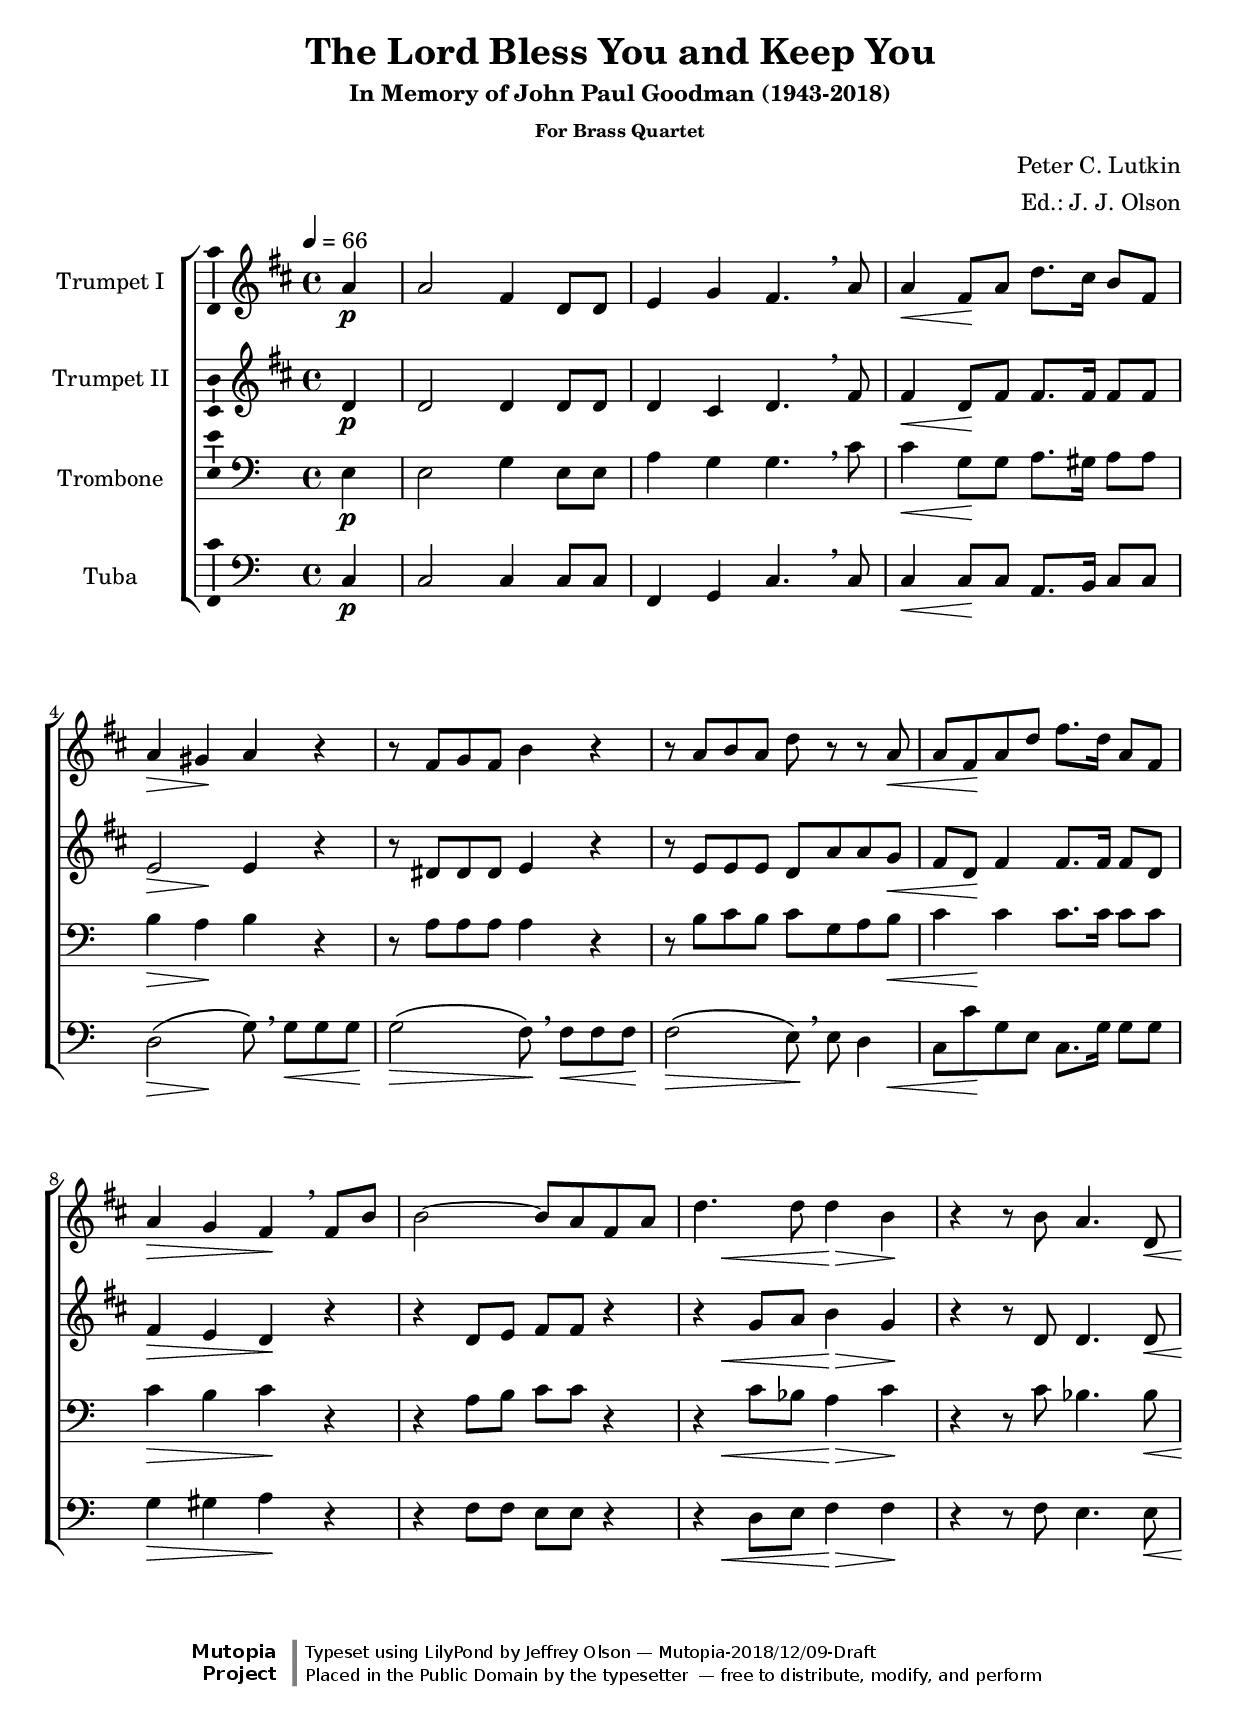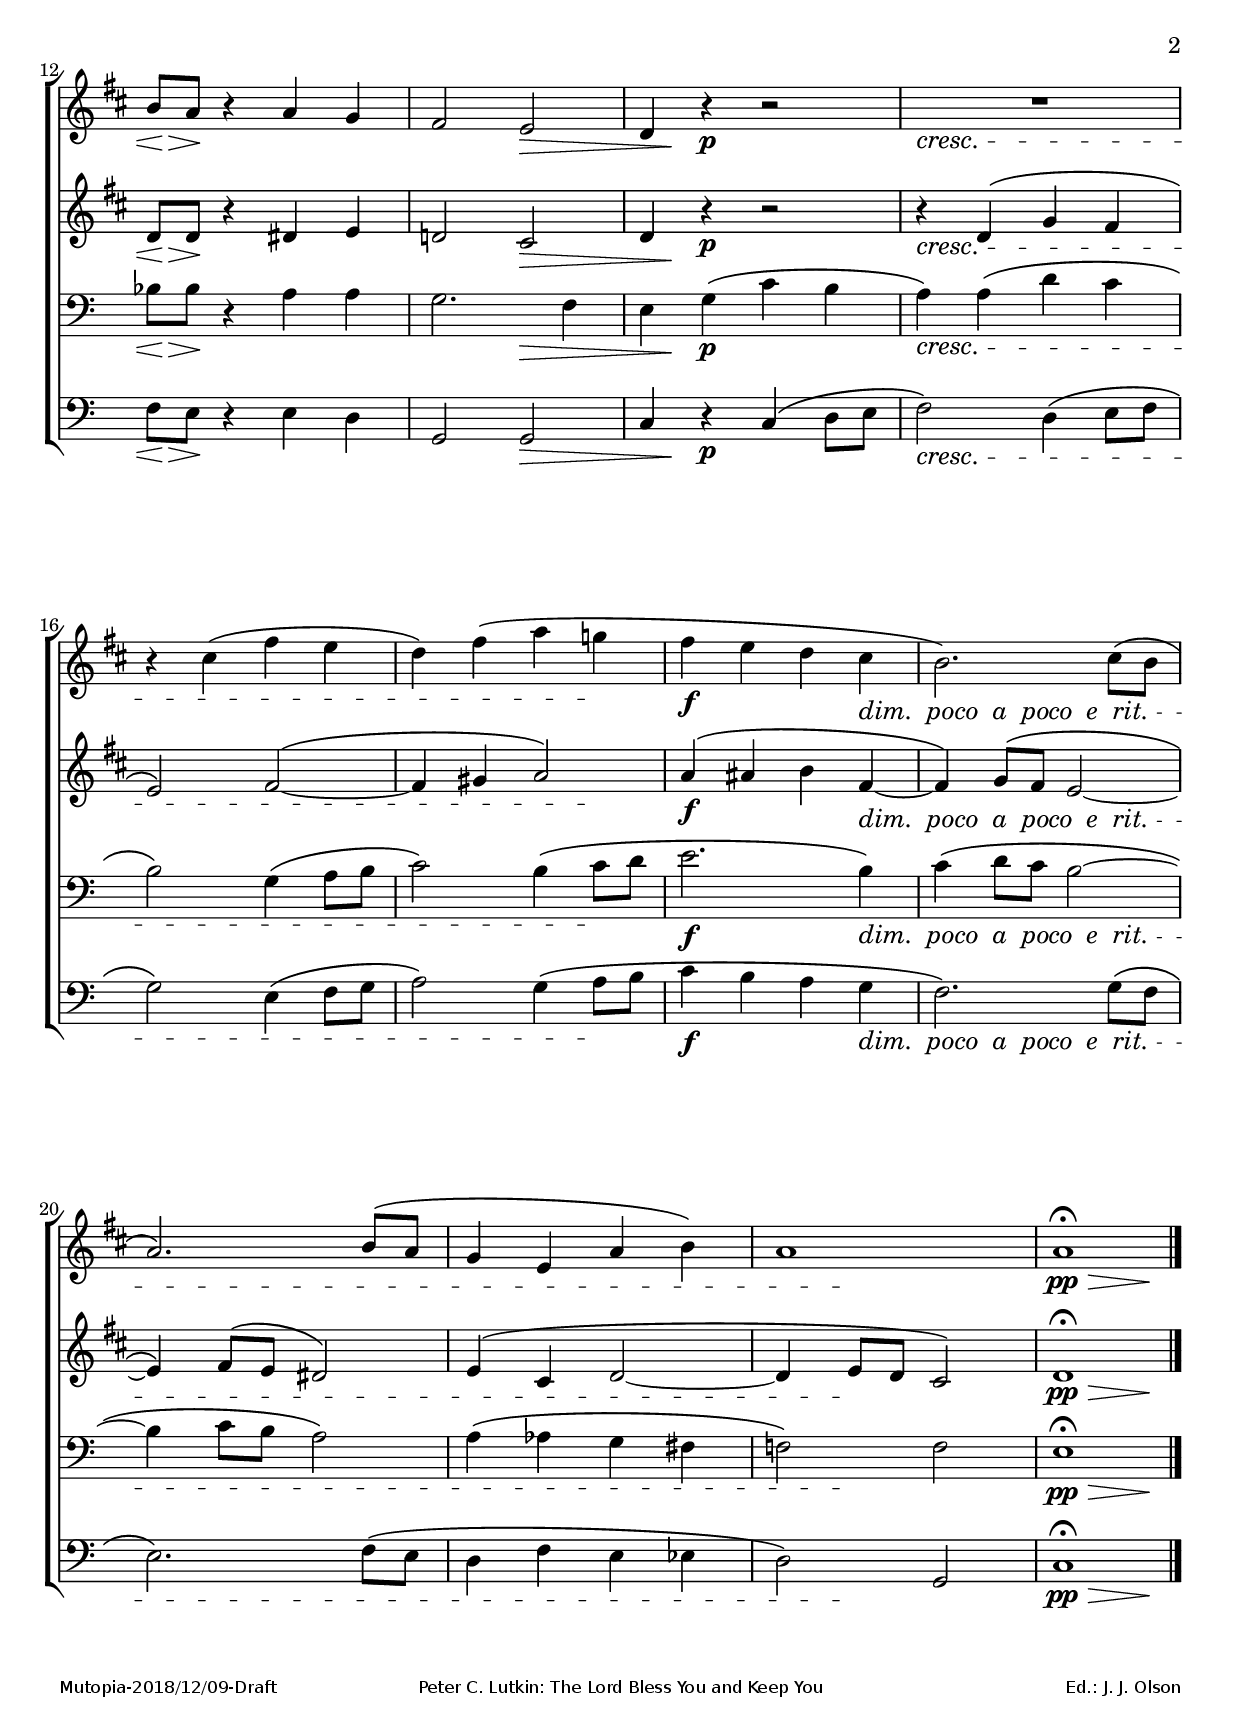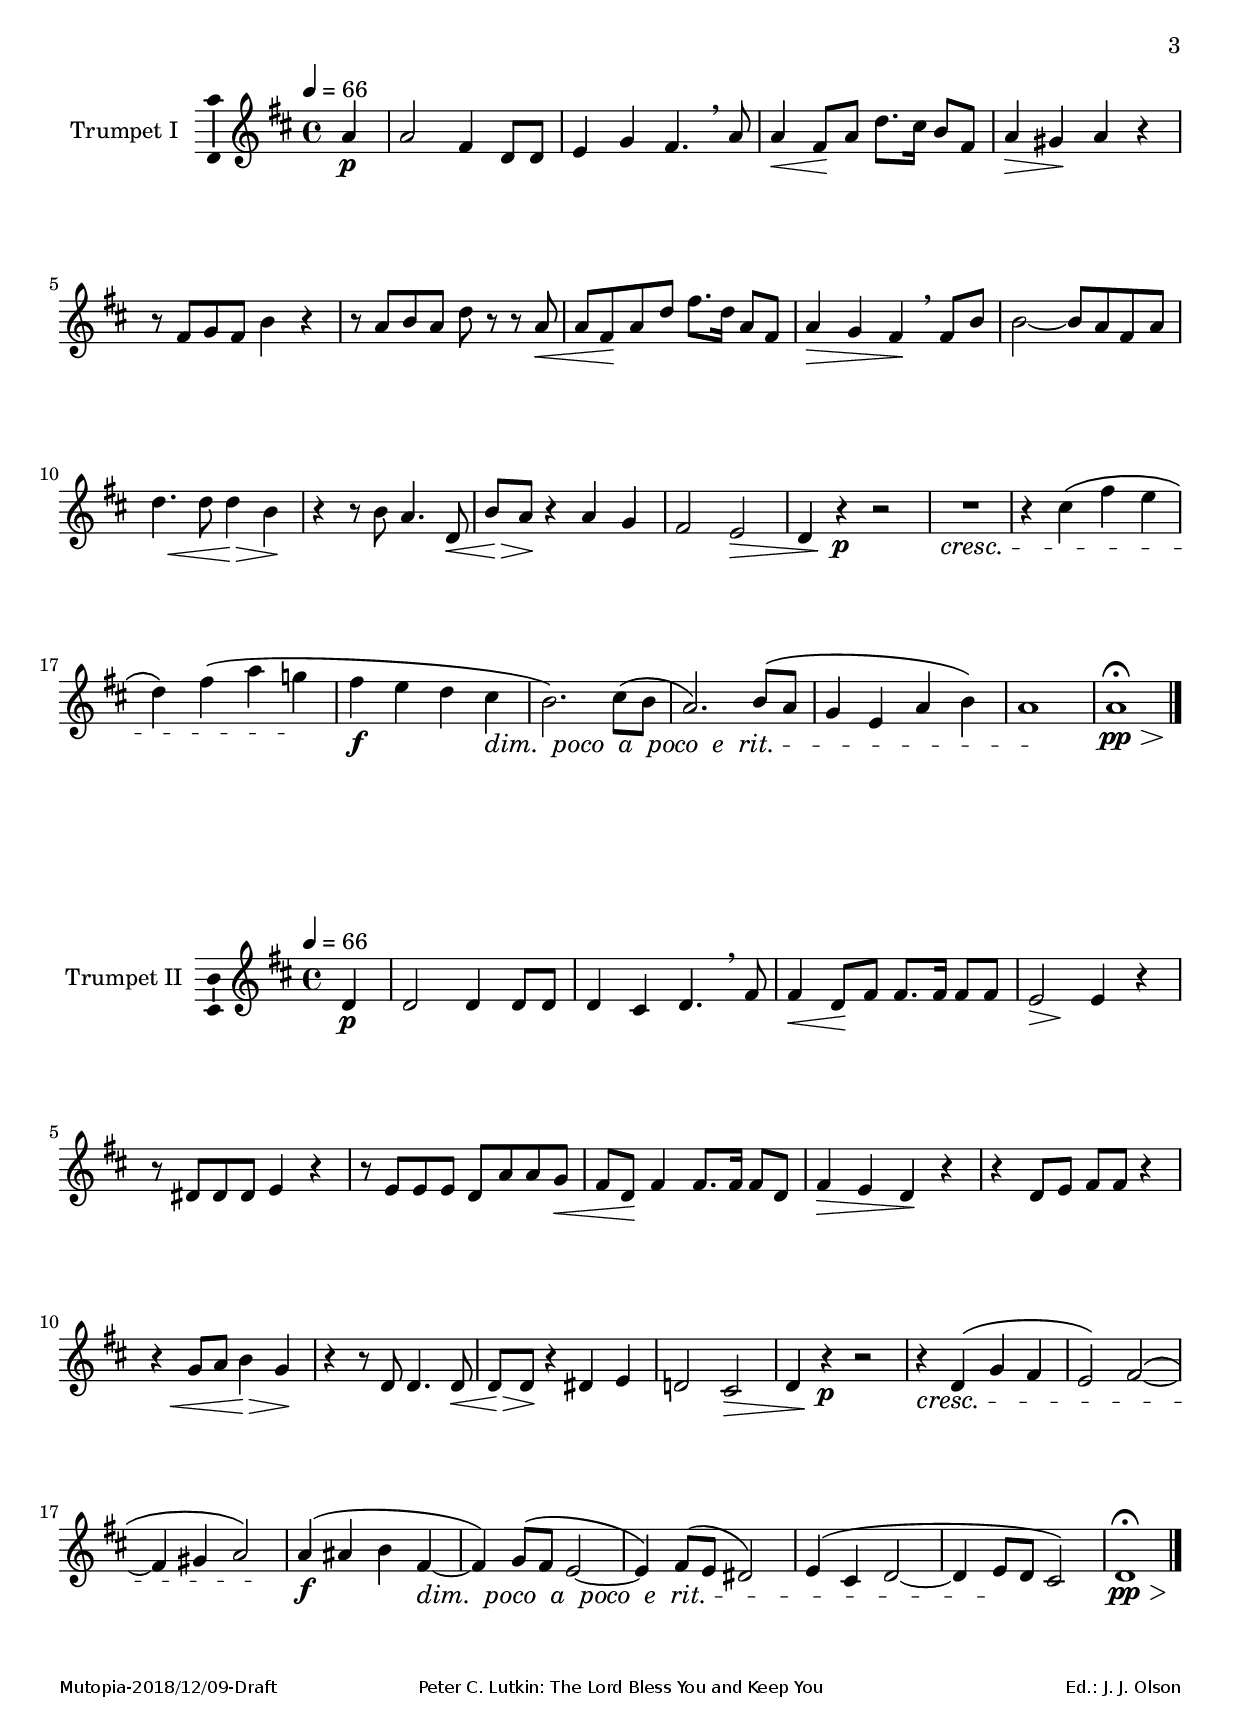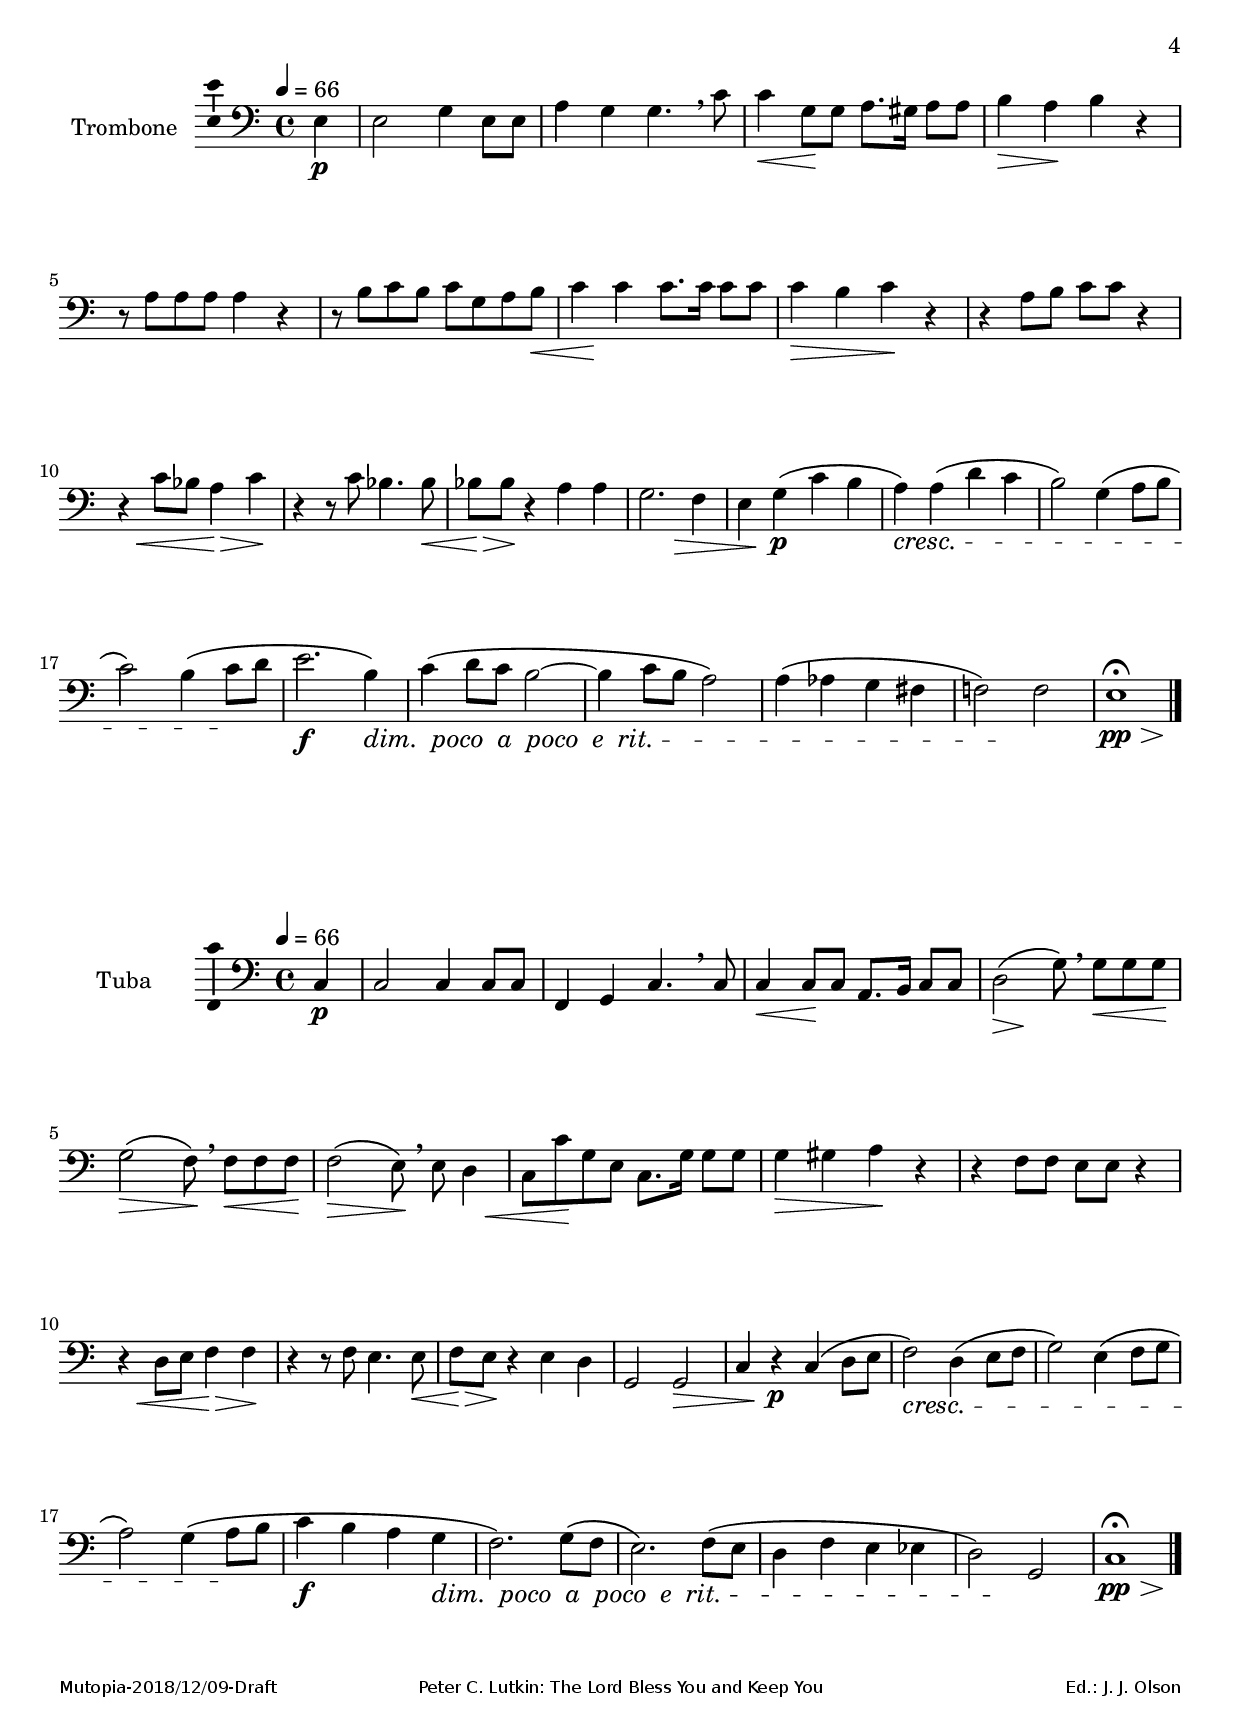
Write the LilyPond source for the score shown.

\version "2.18.2"

\header {
 title = "The Lord Bless You and Keep You"
 subtitle = \markup { \smaller "In Memory of John Paul Goodman (1943-2018)" }
 subsubtitle = \markup { \smaller "For Brass Quartet" }
 composer = "Peter C. Lutkin"
 arranger = "Ed.: J. J. Olson"
 date = "1900"
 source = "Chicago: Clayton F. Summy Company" % IMSLP525535
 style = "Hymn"
 mytagline = ##f

 %            o_
 %       (\___\/_____/)
 %  ~ ~ ~ ~ ~ / ~ ~ ~ ~ ~ ~ ~
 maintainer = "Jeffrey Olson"
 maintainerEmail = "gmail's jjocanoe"
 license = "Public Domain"

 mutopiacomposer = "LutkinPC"
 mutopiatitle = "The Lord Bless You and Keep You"
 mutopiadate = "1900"
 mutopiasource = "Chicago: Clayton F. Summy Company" % IMSLP525535
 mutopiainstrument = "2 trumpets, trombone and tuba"
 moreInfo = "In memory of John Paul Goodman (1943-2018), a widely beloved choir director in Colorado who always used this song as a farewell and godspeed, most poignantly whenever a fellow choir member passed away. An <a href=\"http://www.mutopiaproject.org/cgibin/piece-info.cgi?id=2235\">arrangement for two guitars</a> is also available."

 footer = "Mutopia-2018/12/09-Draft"
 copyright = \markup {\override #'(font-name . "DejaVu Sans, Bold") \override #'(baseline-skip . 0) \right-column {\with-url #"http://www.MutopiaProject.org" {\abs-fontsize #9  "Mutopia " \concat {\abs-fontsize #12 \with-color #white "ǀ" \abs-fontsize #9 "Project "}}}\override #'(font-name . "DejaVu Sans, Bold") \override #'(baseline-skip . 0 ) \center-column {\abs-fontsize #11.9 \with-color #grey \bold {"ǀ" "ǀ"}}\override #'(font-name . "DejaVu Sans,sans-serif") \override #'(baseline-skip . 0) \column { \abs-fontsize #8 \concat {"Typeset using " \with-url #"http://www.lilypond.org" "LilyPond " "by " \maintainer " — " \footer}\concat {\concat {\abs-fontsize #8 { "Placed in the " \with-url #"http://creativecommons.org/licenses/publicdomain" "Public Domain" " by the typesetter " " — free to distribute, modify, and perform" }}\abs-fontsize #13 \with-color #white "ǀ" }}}
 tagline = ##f
 comptitle = \markup { \concat { \composer ": " \title } }
 myfoot = \markup{ \override #'(font-name . "DejaVu Sans,sans-serif") \column { \vspace #2 \abs-fontsize #8 \fill-line { \line { \footer } \line { \comptitle } \line { \arranger } } } }
}


\paper{
  %page-count = #6
  %#(set-paper-size "a4")      %uncomment to test specific paper size
  %#(set-paper-size "letter")  %uncomment to test specific paper size
  indent = \indent + 8\mm
  top-margin = 8\mm
  bottom-margin = 8\mm
  ragged-last-bottom = ##f
  print-first-page-number = ##f
  evenHeaderMarkup = \oddHeaderMarkup % so all page numbers to right
  oddFooterMarkup = \markup { \column {
      \fill-line { \on-the-fly #first-page \column { \vspace #2 \fromproperty #'header:copyright } } 
      \fill-line { \on-the-fly #not-first-page \fromproperty #'header:myfoot }
    }
  }
  evenFooterMarkup = \oddFooterMarkup
}



% function to color notes that are near or out of range
#(define (color-pitch-range grob max-pitch hi-pitch lo-pitch min-pitch) 
  (let ((pitch (ly:event-property (event-cause grob) 'pitch) ))
    (if pitch
      (if (ly:pitch<? max-pitch pitch) (x11-color 'red)
        (if (ly:pitch<? pitch min-pitch) (x11-color 'blue)
          (if (ly:pitch<? hi-pitch pitch) (x11-color 'orange)
            (if (ly:pitch<? pitch lo-pitch) (x11-color 'green)
) ) ) ) ) ) )

% pitch limits for brass quartet
% absolute max and min attainable 
% comfortably attainable hi and lo 

#(define (trumpet-Bb-pitch-range grob) 
   (let ((max-pitch (ly:make-pitch  2 3 SHARP  ) )  ; F#6
         (hi-pitch  (ly:make-pitch  1 6 FLAT   ) )  ; Bb5
         (lo-pitch  (ly:make-pitch -1 2 NATURAL) )  ; E3
         (min-pitch (ly:make-pitch -1 2 NATURAL) )) ; E3
     (color-pitch-range grob max-pitch hi-pitch lo-pitch min-pitch)))

#(define (trombone-Bb-pitch-range grob) 
   (let ((max-pitch (ly:make-pitch  1 1 NATURAL) )  ; D5
         (hi-pitch  (ly:make-pitch  0 3 NATURAL) )  ; F4
         (lo-pitch  (ly:make-pitch -2 6 FLAT   ) )  ; Bb2
         (min-pitch (ly:make-pitch -2 6 FLAT   ) )) ; Bb2
     (color-pitch-range grob max-pitch hi-pitch lo-pitch min-pitch)))

#(define (tuba-F-pitch-range grob) 
   (let ((max-pitch (ly:make-pitch  0 5 NATURAL) )  ; A4
         (hi-pitch  (ly:make-pitch  0 3 NATURAL) )  ; F4
         (lo-pitch  (ly:make-pitch -3 6 NATURAL) )  ; B1
         (min-pitch (ly:make-pitch -3 3 NATURAL) )) ; F1
     (color-pitch-range grob max-pitch hi-pitch lo-pitch min-pitch)))

% tempo/dynamics
acl = _\markup { \smaller \italic "accel." }
rit = _\markup { \smaller \italic "rit." }
dim = _\markup { \smaller \italic "dim." }
crc = _\markup { \smaller \italic "cresc." }
dol = ^\markup { \center-align \smaller \italic "dolce" }
dcf = _\markup { \smaller \italic "D.C." }
fin = _\markup { \smaller \italic "Fin" }
pco = _\markup { \smaller \italic "poco" }
ahh = _\markup { \smaller \italic "a" }
ehh = _\markup { \smaller \italic "e" }

global = {
  \key c \major
  \time 4/4
  \tempo 4=66
}


soprano = \transpose c d {
  \transposition bes
  \global
  \partial 4 { g'4 } | %0
  g'2 e'4 c'8 c' | %1
  d'4 f' e'4. \breathe g'8 | %2
  g'4 e'8 g' c''8. b'16 a'8 e' | %3
  g'4 fis' g' r | %4
  
  r8 e' f' e' a'4 r | %5
  r8 g' a' g' c'' r r g' | %6
  g'8 e' g' c'' e''8. c''16 g'8 e' | %7
  g'4 f' e' \breathe e'8 a' | %8
  a'2~ a'8 g' e' g' | %9
  c''4. c''8 c''4 a' | %10
  r4 r8 a' g'4. c'8 | %11
  a'8 g' r4 g' f' | %12
  e'2 d' | %13
  
  c'4 r r2 | %14
  R1 | %15
  r4 b'\( e'' d'' | %16
  c''4\) e''\( g'' f''! | %17
  e''4 d'' c'' b' | %18
  a'2.\) b'8\( a' | %19
  g'2.\) a'8\( g' | %20
  f'4 d' g' a'\) | %21
  g'1 | %22
  g'1\fermata | %23
  \bar "|."
  
}

alto = \transpose c d {
  \transposition bes
  \global
  \partial 4 { c'4 } | %0
  c'2 c'4 c'8 c' | %1
  c'4 b c'4. \breathe e'8 | %2
  e'4 c'8 e' e'8. e'16 e'8 e' | %3
  d'2 d'4 r | %4
  
  r8 cis' cis' cis' d'4 r | %5
  r8 d' d' d' c' g' g' f' | %6
  e'8 c' e'4 e'8. e'16 e'8 c' | %7
  e'4 d' c' r | %8
  r4 c'8 d' e' e' r4 | %9
  r4 f'8 g' a'4 f' | %10
  r4 r8 c'8 c'4. c'8 | %11
  c'8 c' r4 cis' d' | %12
  c'!2 b | %13
  
  c'4 r r2 | %14
  r4 c'^\( f' e' | %15
  d'2\) e'~^\( | %16
  e'4 fis' g'2\) | %17
  g'4\( gis' a' e'~ | %18
  e'4\) f'8^\( e' d'2~ | %19
  d'4\) e'8^\( d' cis'2\) | %20
  d'4^\( b c'2~ | %21
  c'4 d'8 c' b2\) | %22
  c'1\fermata | %23
  \bar "|."
}

tenor = \transpose c c {
  \global
  \clef "bass"
  \partial 4 { e4 } | %0
  e2 g4 e8 e | %1
  a4 g g4. \breathe c'8 | %2
  c'4 g8 g a8. gis16 a8 a | %3
  b4 a b r | %4
  
  r8 a a a a4 r | %5
  r8 b c' b c' g a b | %6
  c'4 c' c'8. c'16 c'8 c' | %7
  c'4 b c' r | %8
  r4 a8 b c' c' r4 | %9
  r4 c'8 bes a4 c' | %10
  r4 r8 c' bes4. bes8 | %11
  bes8 bes r4 a a | %12
  g2. f4 | %13
  
  e4 g\( c' b | %14
  a4\) a\( d' c' | %15
  b2\) g4\( a8 b | %16
  c'2\) b4\( c'8 d' | %17
  e'2. b4\) | %18
  c'4\( d'8 c' b2~ | %19
  b4 c'8 b a2\) | %20
  a4\( aes g fis | %21
  f!2\) f | %22
  e1\fermata | %23
  \bar "|."
  
}

bass = \transpose c c {
  \global
  \clef "bass"
  \partial 4 { c4 } | %0
  c2 c4 c8 c | %1
  f,4 g, c4. \breathe c8 | %2
  c4 c8 c a,8. b,16 c8 c | %3
  d2\( g8\) \breathe g\< g g\! | %4
  
  g2\(\> f8\)\! \breathe f\< f f\! | %5
  f2\(\> e8\)\! \breathe e d4 | %6
  c8 c' g e c8. g16 g8 g | %7
  g4 gis a r | %8
  r4 f8 f e e r4 | %9
  r4 d8 e f4 f | %10
  r4 r8 f8 e4. e8 | %11
  f8 e r4 e4 d | %12
  g,2 g, | %13
  
  c4 r c\( d8 e | %14
  f2\) d4\( e8 f | %15
  g2\) e4\( f8 g | %16
  a2\) g4\( a8 b | %17
  c'4 b a g | %18
  f2.\) g8\( f | %19
  e2.\) f8\( e | %20
  d4 f e es | %21
  d2\) g, | %22
  c1\fermata | %23
  \bar "|."
  
}

% layout control for brass quartet score
pageQuartet = {
  \partial 4 { s4 } | %0
  s1 %1
  s1 %2
  s1 %3
  \break
  s1 %4
  s1 %5
  s1 %6
  s1 %7
  \break
  s1 %8
  s1 %9
  s1 %10
  s1 %11
  \break
  s1 %12
  s1 %13
  s1 %14
  s1 %15
  \break
  s1 %16
  s1 %17
  s1 %18
  s1 %19
  \break
  s1 %20
  s1 %21
  s1 %22
  s1 %23
  \pageBreak
}

% layout control for individual parts
pageParts = {
  \partial 4 { s4 } | %0
  s1 %1
  s1 %2
  s1 %3
  s1 %4
  \break
  s1 %5
  s1 %6
  s1 %7
  s1 %8
  s1 %9
  \break
  s1 %10
  s1 %11
  s1 %12
  s1 %13
  s1 %14
  s1 %15
  s1 %16
  \break
  s1 %17
  s1 %18
  s1 %19
  s1 %20
  s1 %21
  s1 %22
  s1 %23
}

dimpoco =
#(make-music 'DecrescendoEvent
             'span-direction START
             'span-type 'text
             'span-text "dim.  poco  a  poco  e  rit.")

% common dynamics
crescendi = {
  \partial 4 { s4\p } | %0
  s4 s4 s4 s4 %1
  s4 s4 s4 s4 %2
  s4\< s8\! s8 s4 s4 %3
  s4\> s4\! s4 s4 %4
  s4 s4 s4 s4 %5
  s4 s4 s4 s8 s8\< %6
  s8 s8\! s4 s4 s4 %7
  s4\> s4 s4\! s4 %8
  s4 s4 s4 s4 %9
  s8 s8\< s4 s4\> s4\! %10
  s4 s4 s4 s8 s8\< %11
  s16 s16\> s8\! s8 s8 s4 s4 %12
  s4 s4 s4\> s4 %13
  s8 s8\! s4\p s4 s4 %14
  s4\cresc s4 s4 s4 %15
  s4 s4 s4 s4 %16
  s4 s4 s4 s4\! %17
  s4\f s4 s4 s4\dimpoco %18
  s4 s4 s4 s4 %19
  s4 s4 s4 s4 %20
  s4 s4 s4 s4 %21
  s4 s4\! s4 s4 %22
  s4\pp\> s4 s4 s4\! %23
}

% a tempo track to control midi
tempO = {
  \partial 4 { \tempo 4=75 s4 } | %0
  \tempo 4=75 s4  \tempo 4=74 s4  \tempo 4=73 s4  \tempo 4=73 s4 %1
  \tempo 4=72 s4  \tempo 4=70 s4  \tempo 4=65 s4  \tempo 4=70 s4 %2
  \tempo 4=69 s4  \tempo 4=71 s4  \tempo 4=72 s4  \tempo 4=72 s4 %3
  \tempo 4=72 s4  \tempo 4=72 s4  \tempo 4=71 s4  \tempo 4=69 s4 %4
  \tempo 4=68 s4  \tempo 4=68 s4  \tempo 4=66 s4  \tempo 4=66 s4 %5
  \tempo 4=66 s4  \tempo 4=65 s4  \tempo 4=65 s4  \tempo 4=65 s4 %6
  \tempo 4=67 s4  \tempo 4=69 s4  \tempo 4=65 s4  \tempo 4=64 s4 %7
  \tempo 4=63 s4  \tempo 4=62 s4  \tempo 4=62 s4  \tempo 4=61 s4 %8
  \tempo 4=61 s4  \tempo 4=62 s4  \tempo 4=67 s4  \tempo 4=69 s4 %9
  \tempo 4=62 s4  \tempo 4=61 s4  \tempo 4=60 s4  \tempo 4=61 s4 %10
  \tempo 4=61 s4  \tempo 4=63 s4  \tempo 4=62 s4  \tempo 4=63 s4 %11
  \tempo 4=63 s4  \tempo 4=63 s4  \tempo 4=62 s4  \tempo 4=62 s4 %12
  \tempo 4=62 s4  \tempo 4=63 s4  \tempo 4=63 s4  \tempo 4=64 s4 %13
  \tempo 4=64 s4  \tempo 4=65 s4  \tempo 4=65 s4  \tempo 4=66 s4 %14
  \tempo 4=68 s4  \tempo 4=68 s4  \tempo 4=69 s4  \tempo 4=70 s4 %15
  \tempo 4=71 s4  \tempo 4=71 s4  \tempo 4=72 s4  \tempo 4=72 s4 %16
  \tempo 4=74 s4  \tempo 4=73 s4  \tempo 4=73 s4  \tempo 4=73 s4 %17
  \tempo 4=73 s4  \tempo 4=71 s4  \tempo 4=70 s4  \tempo 4=69 s4 %18
  \tempo 4=66 s4  \tempo 4=65 s4  \tempo 4=65 s4  \tempo 4=65 s4 %19
  \tempo 4=62 s4  \tempo 4=62 s4  \tempo 4=62 s4  \tempo 4=63 s4 %20
  \tempo 4=62 s4  \tempo 4=62 s4  \tempo 4=60 s4  \tempo 4=60 s4 %21
  \tempo 4=52 s4  \tempo 4=55 s4  \tempo 4=56 s4  \tempo 4=56 s4 %22
  \tempo 4=56 s4  \tempo 4=57 s4  \tempo 4=59 s4  \tempo 4=60 s4 %23
}


% for layout of quartet without midi
\score {
  \new ChoirStaff <<
    \new Staff \with {
      instrumentName = \markup{ "Trumpet I" }
    } {
      \override Staff.NoteHead.color = #trumpet-Bb-pitch-range 
      <<
        \new Voice = "soprano" \with { \consists "Ambitus_engraver" } { \soprano }
        \pageQuartet
        \crescendi
      >>
    }
    \new Staff \with {
      instrumentName = \markup{ "Trumpet II" }
    } {
      \override Staff.NoteHead.color = #trumpet-Bb-pitch-range 
      <<
        \new Voice = "alto" \with { \consists "Ambitus_engraver" } { \alto }
        \crescendi
      >>
    }
    \new Staff \with {
      instrumentName = \markup{ "Trombone" }
    } {
      \override Staff.NoteHead.color = #trombone-Bb-pitch-range  
      <<
        \new Voice = "tenor" \with { \consists "Ambitus_engraver" } { \tenor }
        \crescendi
      >>
    }
    \new Staff \with {
      instrumentName = \markup{ "Tuba" }
    } {
      \override Staff.NoteHead.color = #tuba-F-pitch-range  
      <<
        \new Voice = "bass" \with { \consists "Ambitus_engraver" } { \bass }
        \crescendi
      >>
    }
  >>
  \layout { }
}


% for tempo controlled midi of quartet
\score {
  \new ChoirStaff <<
    \new Staff \with {
      midiInstrument = "trumpet"
    } {
      <<
        { \soprano }
        { \tempO }
      >>
    }
    \new Staff \with {
      midiInstrument = "trumpet"
    } {
      <<
        { \alto }
      >>
    }
    \new Staff \with {
      midiInstrument = "trombone"
    } { 
      <<
        { \tenor }
      >>
    }
    \new Staff \with {
      midiInstrument = "tuba"
    } { 
      <<
        { \bass }
      >>
    }
  >>
  \midi { }
}


\score {
  \new Staff \with {
    instrumentName = \markup{ "Trumpet I" }
  } {
    %\override Staff.NoteHead.color = #trumpet-Bb-pitch-range 
    <<
      \new Voice = "soprano" \with { \consists "Ambitus_engraver" } { \soprano }
      { \pageParts }
      { \crescendi }
    >>
  }
  \layout { }
}


\score {
  \new Staff \with {
    instrumentName = \markup{ "Trumpet II" }
  } {
    %\override Staff.NoteHead.color = #trumpet-Bb-pitch-range 
    <<
      \new Voice = "alto" \with { \consists "Ambitus_engraver" } { \alto }
      { \pageParts }
      { \crescendi }
    >>
  }
  \layout { }
}


\score {
  \new Staff \with {
    instrumentName = \markup{ "Trombone" }
  } {
    %\override Staff.NoteHead.color = #trombone-Bb-pitch-range  
    <<
      \new Voice = "tenor" \with { \consists "Ambitus_engraver" } { \tenor }
      { \pageParts }
      { \crescendi }
    >>
  }
  \layout { }
}


\score {
  \new Staff \with {
    instrumentName = \markup{ "Tuba" }
  } {
    %\override Staff.NoteHead.color = #tuba-F-pitch-range  
    <<
      \new Voice = "bass" \with { \consists "Ambitus_engraver" } { \bass }
      { \pageParts }
      { \crescendi }
    >>
  }
  \layout { }
}
